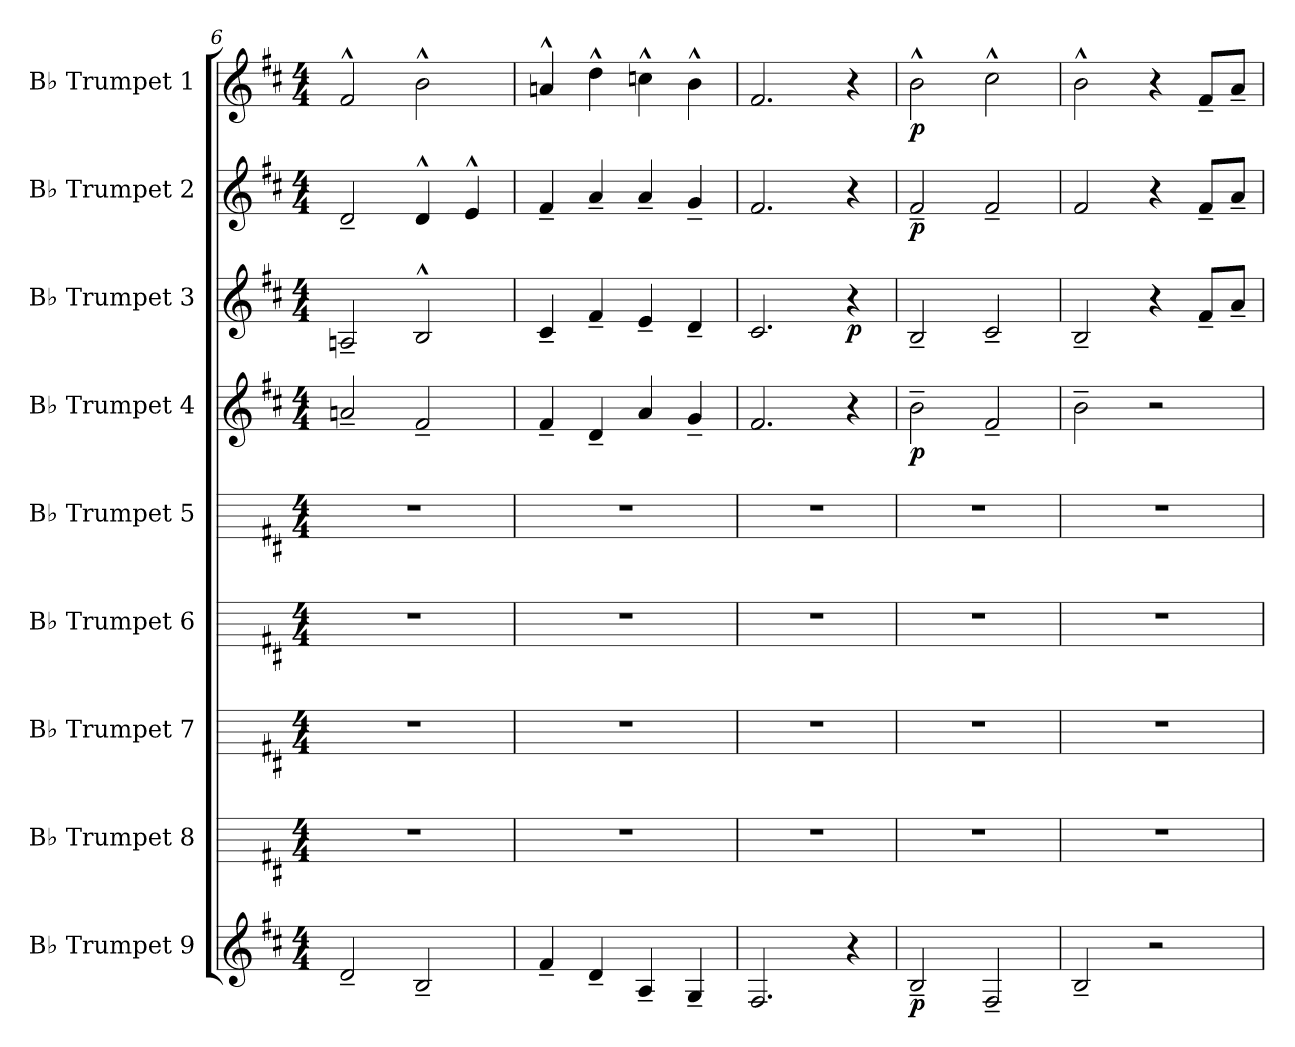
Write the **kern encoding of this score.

**kern	**dynam	**kern	**kern	**kern	**kern	**kern	**dynam	**kern	**dynam	**kern	**dynam	**kern	**dynam
*part9	*part9	*part8	*part7	*part6	*part5	*part4	*part4	*part3	*part3	*part2	*part2	*part1	*part1
*staff9	*staff9	*staff8	*staff7	*staff6	*staff5	*staff4	*staff4	*staff3	*staff3	*staff2	*staff2	*staff1	*staff1
*I"B♭ Trumpet 9	*	*I"B♭ Trumpet 8	*I"B♭ Trumpet 7	*I"B♭ Trumpet 6	*I"B♭ Trumpet 5	*I"B♭ Trumpet 4	*	*I"B♭ Trumpet 3	*	*I"B♭ Trumpet 2	*	*I"B♭ Trumpet 1	*
*I'B♭ Tpt. 9	*	*I'B♭ Tpt. 8	*I'B♭ Tpt. 7	*I'B♭ Tpt. 6	*I'B Tpt. 5	*I'B♭ Tpt. 4	*	*I'B♭ Tpt. 3	*	*I'B♭ Tpt. 2	*	*I'B♭ Tpt. 1	*
*	*	*	*	*	*	*clefG2	*	*clefG2	*	*clefG2	*	*clefG2	*
*ITrd1c2	*	*ITrd1c2	*ITrd1c2	*ITrd1c2	*ITrd1c2	*ITrd1c2	*	*ITrd1c2	*	*ITrd1c2	*	*ITrd1c2	*
*k[]	*	*k[]	*k[]	*k[]	*k[]	*k[]	*	*k[]	*	*k[]	*	*k[]	*
*C:	*	*C:	*C:	*C:	*C:	*C:	*	*C:	*	*C:	*	*C:	*
*M4/4	*	*M4/4	*M4/4	*M4/4	*M4/4	*M4/4	*	*M4/4	*	*M4/4	*	*M4/4	*
=6	=6	=6	=6	=6	=6	=6	=6	=6	=6	=6	=6	=6	=6
2c~/	.	1r	1r	1r	1r	2gn~/	.	2Gn~/	.	2c~/	.	2e^^/	.
2A~/	.	.	.	.	.	2e~/	.	2A^^/	.	4c^^/	.	2a^^\	.
.	.	.	.	.	.	.	.	.	.	4d^^/	.	.	.
=7	=7	=7	=7	=7	=7	=7	=7	=7	=7	=7	=7	=7	=7
4e~/	.	1r	1r	1r	1r	4e~/	.	4B~/	.	4e~/	.	4gn^^/	.
4c~/	.	.	.	.	.	4c~/	.	4e~/	.	4g~/	.	4cc^^\	.
4G~/	.	.	.	.	.	4g/	.	4d~/	.	4g~/	.	4b-X^^\	.
4F~/	.	.	.	.	.	4f~/	.	4c~/	.	4f~/	.	4a^^\	.
=8	=8	=8	=8	=8	=8	=8	=8	=8	=8	=8	=8	=8	=8
2.E/	.	1r	1r	1r	1r	2.e/	.	2.B/	.	2.e/	.	2.e/	.
!	!	!	!	!	!	!	!	!	!LO:DY:b	!	!	!	!
4r	.	.	.	.	.	4r	.	4r	p	4r	.	4r	.
!!LO:PB:g=z
=9	=9	=9	=9	=9	=9	=9	=9	=9	=9	=9	=9	=9	=9
!	!LO:DY:b	!	!	!	!	!	!LO:DY:b	!	!	!	!LO:DY:b	!	!LO:DY:b
2A~/	p	1r	1r	1r	1r	2a~\	p	2A~/	.	2e~/	p	2a^^\	p
2E~/	.	.	.	.	.	2e~/	.	2B~/	.	2e~/	.	2b^^\	.
=10	=10	=10	=10	=10	=10	=10	=10	=10	=10	=10	=10	=10	=10
2A~/	.	1r	1r	1r	1r	2a~\	.	2A~/	.	2e/	.	2a^^\	.
2r	.	.	.	.	.	2r	.	4r	.	4r	.	4r	.
.	.	.	.	.	.	.	.	8e~/L	.	8e~/L	.	8e~/L	.
.	.	.	.	.	.	.	.	8g~/J	.	8g~/J	.	8g~/J	.
=	=	=	=	=	=	=	=	=	=	=	=	=	=
*-	*-	*-	*-	*-	*-	*-	*-	*-	*-	*-	*-	*-	*-
